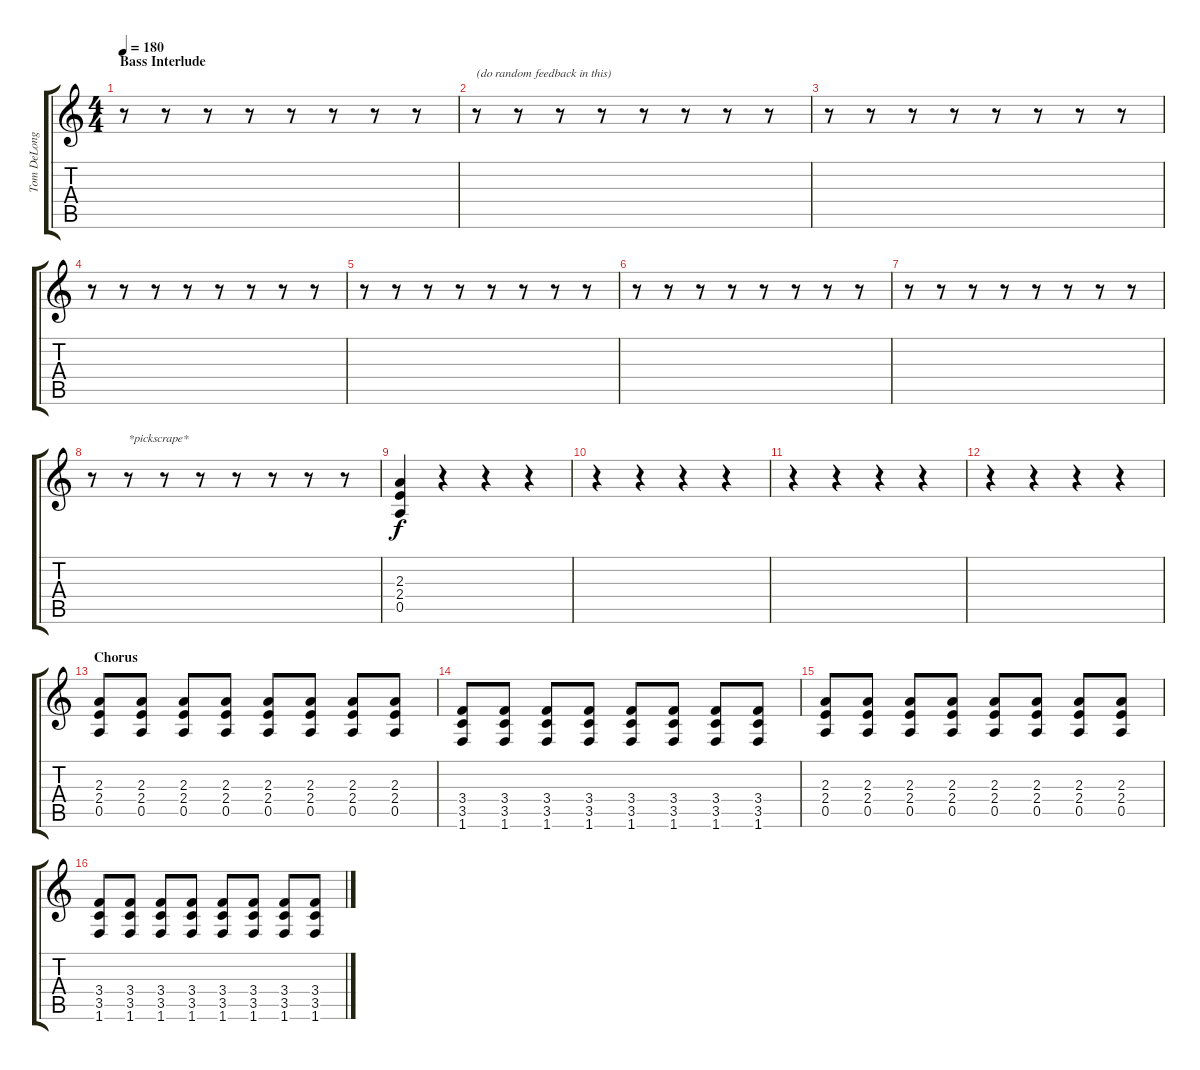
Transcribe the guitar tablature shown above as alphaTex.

\track ("Tom DeLonge" "Tom DeLong") {instrument distortionguitar}
\staff {score tabs}
\tuning (E4 B3 G3 D3 A2 E2) {hide}
\ts (4 4)
\section ("" "Bass Interlude")
\tempo 180
\clef g2
\ks c
r.8{dy f} r.8 r.8 r.8 r.8 r.8 r.8 r.8 |
r.8{txt "(do random feedback in this)"} r.8 r.8 r.8 r.8 r.8 r.8 r.8 |
r.8 r.8 r.8 r.8 r.8 r.8 r.8 r.8 |
r.8 r.8 r.8 r.8 r.8 r.8 r.8 r.8 |
r.8 r.8 r.8 r.8 r.8 r.8 r.8 r.8 |
r.8 r.8 r.8 r.8 r.8 r.8 r.8 r.8 |
r.8 r.8 r.8 r.8 r.8 r.8 r.8 r.8 |
r.8 r.8{txt "*pickscrape*"} r.8 r.8 r.8 r.8 r.8 r.8 |
(2.3 2.4 0.5).4{volume 13} r.4 r.4 r.4 |
r.4 r.4 r.4 r.4 |
r.4 r.4 r.4 r.4 |
r.4 r.4 r.4 r.4 |
\section ("" "Chorus")
(2.3 2.4 0.5).8 (2.3 2.4 0.5).8 (2.3 2.4 0.5).8 (2.3 2.4 0.5).8 (2.3 2.4 0.5).8 (2.3 2.4 0.5).8 (2.3 2.4 0.5).8 (2.3 2.4 0.5).8 |
(3.4 3.5 1.6).8 (3.4 3.5 1.6).8 (3.4 3.5 1.6).8 (3.4 3.5 1.6).8 (3.4 3.5 1.6).8 (3.4 3.5 1.6).8 (3.4 3.5 1.6).8 (3.4 3.5 1.6).8 |
(2.3 2.4 0.5).8 (2.3 2.4 0.5).8 (2.3 2.4 0.5).8 (2.3 2.4 0.5).8 (2.3 2.4 0.5).8 (2.3 2.4 0.5).8 (2.3 2.4 0.5).8 (2.3 2.4 0.5).8 |
(3.4 3.5 1.6).8 (3.4 3.5 1.6).8 (3.4 3.5 1.6).8 (3.4 3.5 1.6).8 (3.4 3.5 1.6).8 (3.4 3.5 1.6).8 (3.4 3.5 1.6).8 (3.4 3.5 1.6).8
